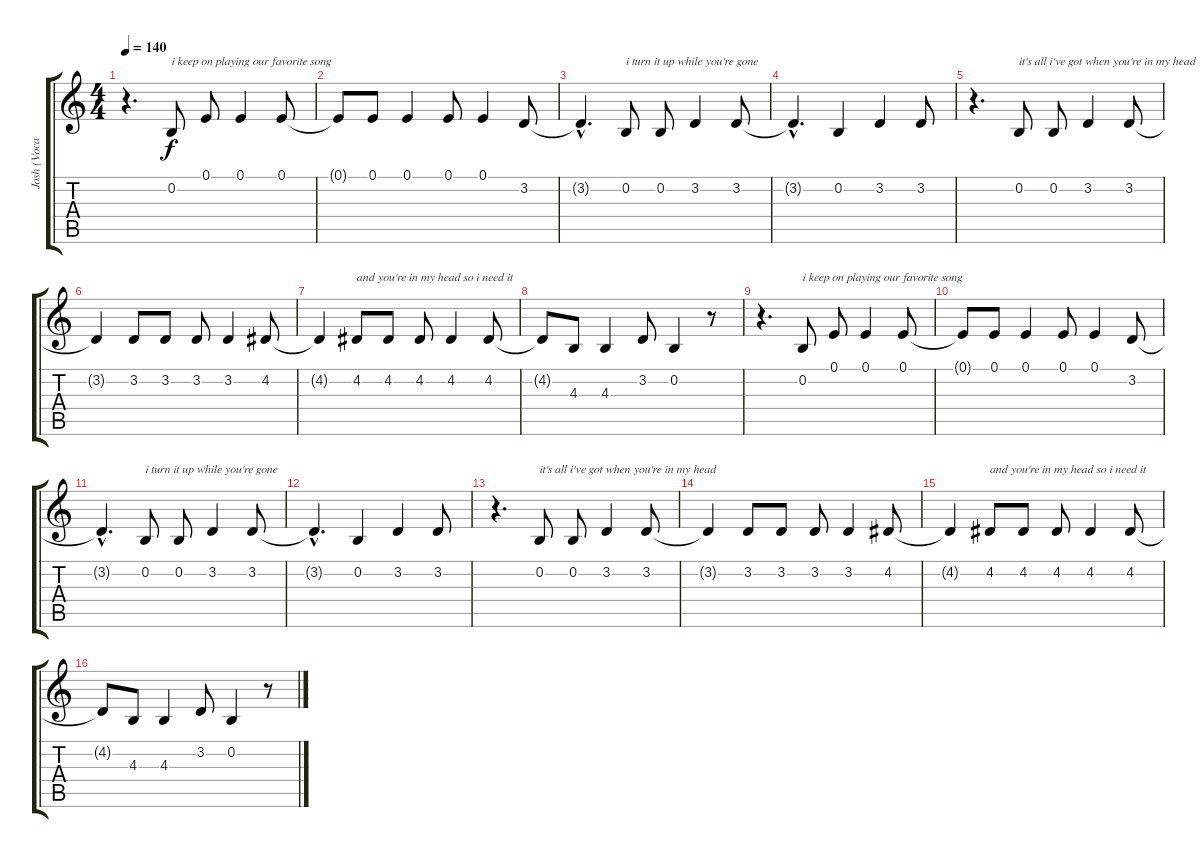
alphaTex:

\track ("Josh (Vocals)" "Josh (Voca") {instrument lead2sawtooth}
\staff {score tabs}
\tuning (E4 B3 G3 D3 A2 E2) {hide}
\ts (4 4)
\tempo 140
\clef g2
\ks c
r.4{d dy f} 0.2.8{txt "i keep on playing our favorite song"} 0.1.8 0.1.4 0.1.8 |
0.1{t}.8 0.1.8 0.1.4 0.1.8 0.1.4 3.2.8 |
3.2{hac t}.4{d} 0.2.8{txt "i turn it up while you're gone"} 0.2.8 3.2.4 3.2.8 |
3.2{hac t}.4{d} 0.2.4 3.2.4 3.2.8 |
r.4{d} 0.2.8{txt "it's all i've got when you're in my head"} 0.2.8 3.2.4 3.2.8 |
3.2{t}.4 3.2.8 3.2.8 3.2.8 3.2.4 4.2.8 |
4.2{t}.4 4.2.8{txt "and you're in my head so i need it"} 4.2.8 4.2.8 4.2.4 4.2.8 |
4.2{t}.8 4.3.8 4.3.4 3.2.8 0.2.4 r.8 |
r.4{d} 0.2.8{txt "i keep on playing our favorite song"} 0.1.8 0.1.4 0.1.8 |
0.1{t}.8 0.1.8 0.1.4 0.1.8 0.1.4 3.2.8 |
3.2{hac t}.4{d} 0.2.8{txt "i turn it up while you're gone"} 0.2.8 3.2.4 3.2.8 |
3.2{hac t}.4{d} 0.2.4 3.2.4 3.2.8 |
r.4{d} 0.2.8{txt "it's all i've got when you're in my head"} 0.2.8 3.2.4 3.2.8 |
3.2{t}.4 3.2.8 3.2.8 3.2.8 3.2.4 4.2.8 |
4.2{t}.4 4.2.8{txt "and you're in my head so i need it"} 4.2.8 4.2.8 4.2.4 4.2.8 |
4.2{t}.8 4.3.8 4.3.4 3.2.8 0.2.4 r.8
